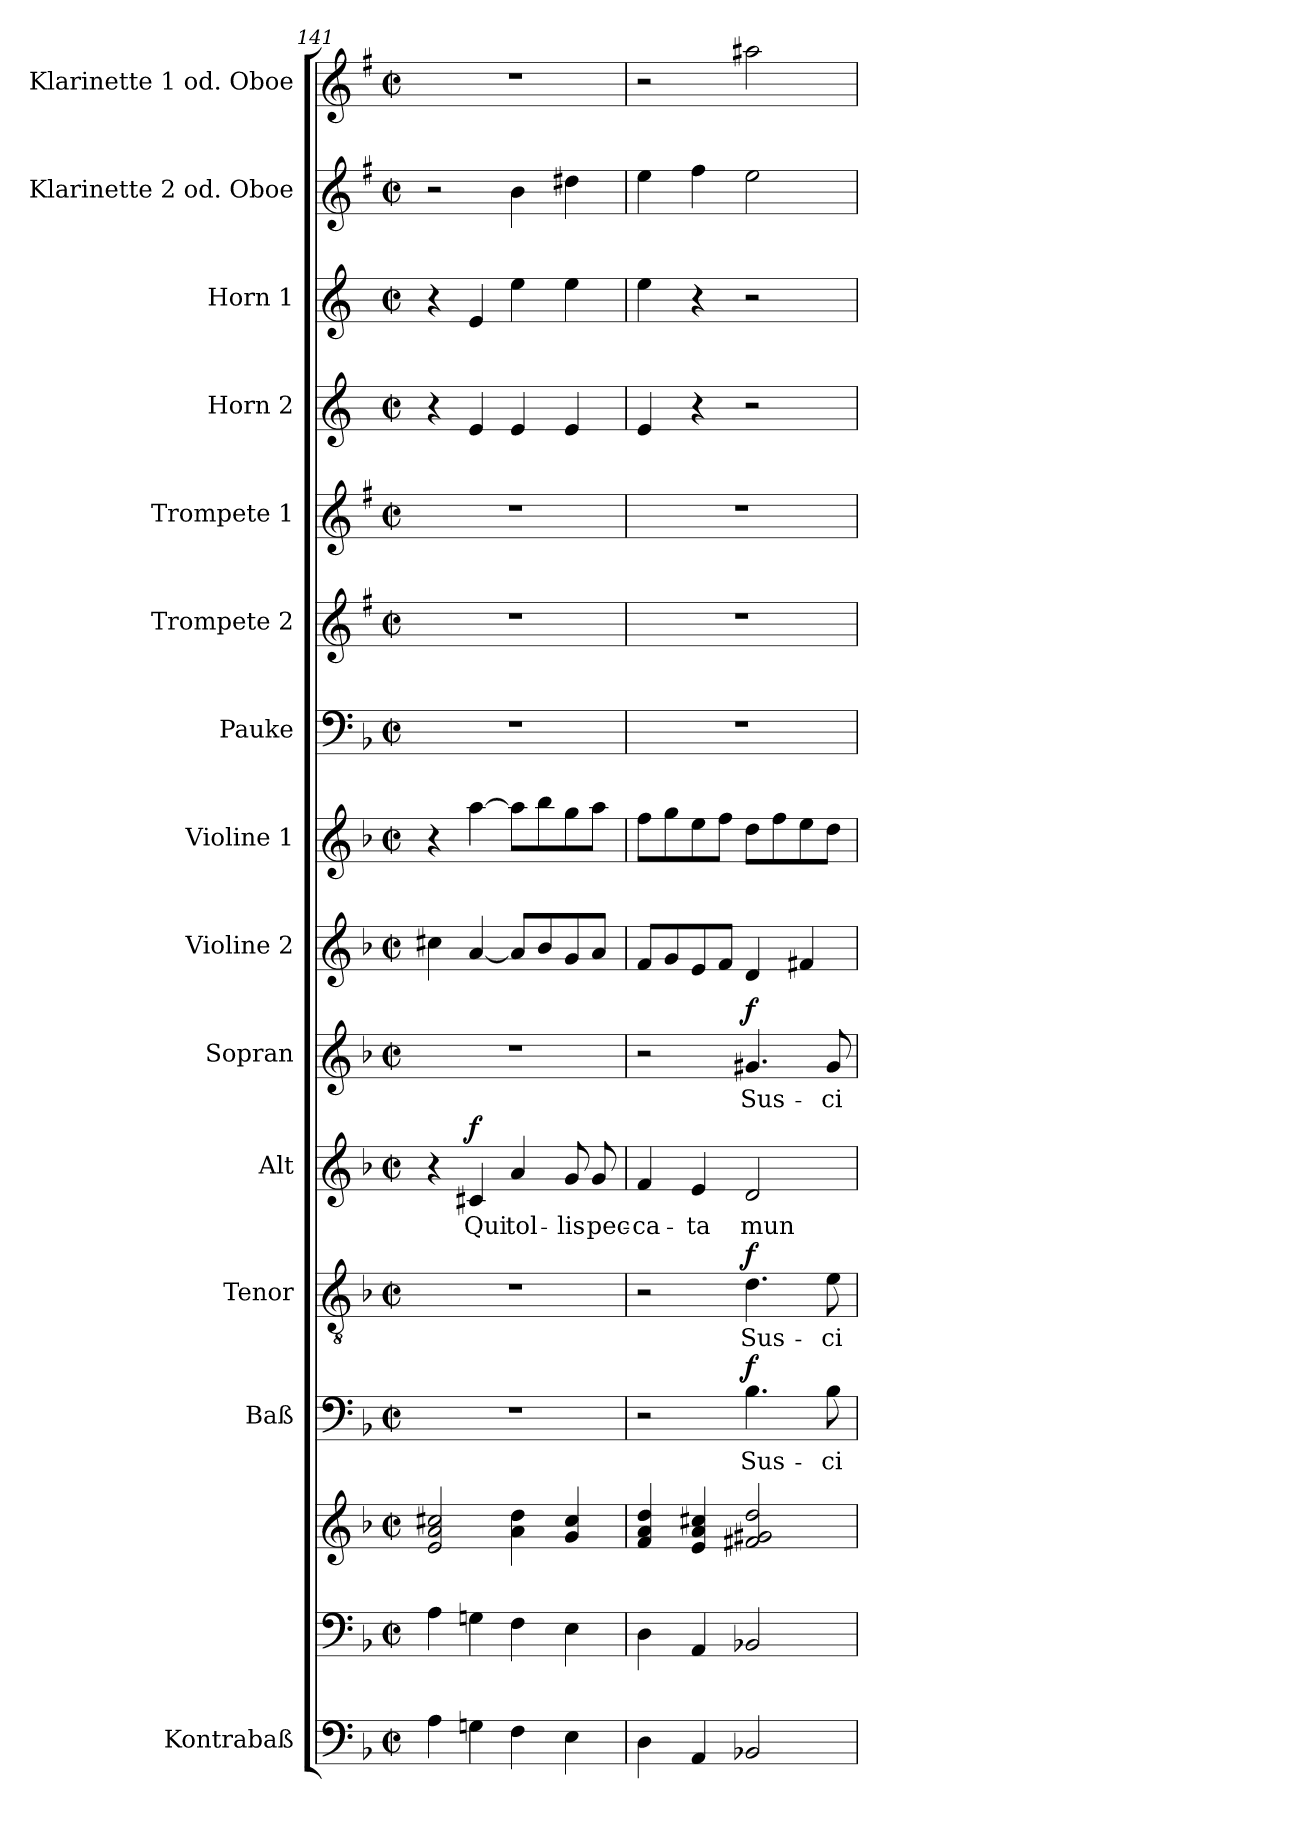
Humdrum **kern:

**kern	**kern	**kern	**kern	**text	**dynam	**kern	**text	**dynam	**kern	**text	**dynam	**kern	**text	**dynam	**kern	**kern	**kern	**kern	**kern	**kern	**kern	**kern	**kern
*part15	*part14	*part14	*part13	*part13	*part13	*part12	*part12	*part12	*part11	*part11	*part11	*part10	*part10	*part10	*part9	*part8	*part7	*part6	*part5	*part4	*part3	*part2	*part1
*staff16	*staff15	*staff14	*staff13	*staff13	*staff13	*staff12	*staff12	*staff12	*staff11	*staff11	*staff11	*staff10	*staff10	*staff10	*staff9	*staff8	*staff7	*staff6	*staff5	*staff4	*staff3	*staff2	*staff1
*I"Kontrabaß	*	*	*I"Baß	*	*	*I"Tenor	*	*	*I"Alt	*	*	*I"Sopran	*	*	*I"Violine 2	*I"Violine 1	*I"Pauke	*I"Trompete 2	*I"Trompete 1	*I"Horn 2	*I"Horn 1	*I"Klarinette 2 od. Oboe	*I"Klarinette 1 od. Oboe
*	*	*	*	*	*	*	*	*	*	*	*	*	*	*	*	*	*	*I'Tpt	*I'Tpt	*I'Hn	*I'Hn	*	*
*clefF4	*clefF4	*clefG2	*clefF4	*	*	*clefGv2	*	*	*clefG2	*	*	*clefG2	*	*	*clefG2	*clefG2	*clefF4	*clefG2	*clefG2	*clefG2	*clefG2	*clefG2	*clefG2
*ITrd7c12	*	*	*	*	*	*	*	*	*	*	*	*	*	*	*	*	*	*ITrd1c2	*ITrd1c2	*ITrd4c7	*ITrd4c7	*ITrd1c2	*ITrd1c2
*k[b-]	*k[b-]	*k[b-]	*k[b-]	*	*	*k[b-]	*	*	*k[b-]	*	*	*k[b-]	*	*	*k[b-]	*k[b-]	*k[b-]	*k[b-]	*k[b-]	*k[b-]	*k[b-]	*k[b-]	*k[b-]
*F:	*F:	*F:	*F:	*	*	*F:	*	*	*F:	*	*	*F:	*	*	*F:	*F:	*F:	*F:	*F:	*F:	*F:	*F:	*F:
*M2/2	*M2/2	*M2/2	*M2/2	*	*	*M2/2	*	*	*M2/2	*	*	*M2/2	*	*	*M2/2	*M2/2	*M2/2	*M2/2	*M2/2	*M2/2	*M2/2	*M2/2	*M2/2
*met(c|)	*met(c|)	*met(c|)	*met(c|)	*	*	*met(c|)	*	*	*met(c|)	*	*	*met(c|)	*	*	*met(c|)	*met(c|)	*met(c|)	*met(c|)	*met(c|)	*met(c|)	*met(c|)	*met(c|)	*met(c|)
=141	=141	=141	=141	=141	=141	=141	=141	=141	=141	=141	=141	=141	=141	=141	=141	=141	=141	=141	=141	=141	=141	=141	=141
4AA\	4A\	2e/ 2a/ 2cc#X/	1r	.	.	1r	.	.	4r	.	.	1r	.	.	4cc#X\	4r	1r	1r	1r	4r	4r	2r	1r
!	!	!	!	!	!	!	!	!	!	!LO:LY:b	!LO:DY:a	!	!	!	!	!	!	!	!	!	!	!	!
4GGn\	4Gn\	.	.	.	.	.	.	.	4c#X/	Qui	f	.	.	.	[4a/	[4aa\	.	.	.	4A/	4A/	.	.
!	!	!	!	!	!	!	!	!	!	!LO:LY:b	!	!	!	!	!	!	!	!	!	!	!	!	!
4FF\	4F\	4a\ 4dd\	.	.	.	.	.	.	4a/	tol-	.	.	.	.	8a/L]	8aa\L]	.	.	.	4A/	4a\	4a\	.
.	.	.	.	.	.	.	.	.	.	.	.	.	.	.	8b-/	8bb-\	.	.	.	.	.	.	.
!	!	!	!	!	!	!	!	!	!	!LO:LY:b	!	!	!	!	!	!	!	!	!	!	!	!	!
4EE\	4E\	4g/ 4cc#/	.	.	.	.	.	.	8g/	-lis	.	.	.	.	8g/	8gg\	.	.	.	4A/	4a\	4cc#X\	.
!	!	!	!	!	!	!	!	!	!	!LO:LY:b	!	!	!	!	!	!	!	!	!	!	!	!	!
.	.	.	.	.	.	.	.	.	8g/	pec-	.	.	.	.	8a/J	8aa\J	.	.	.	.	.	.	.
=142	=142	=142	=142	=142	=142	=142	=142	=142	=142	=142	=142	=142	=142	=142	=142	=142	=142	=142	=142	=142	=142	=142	=142
!	!	!	!	!	!	!	!	!	!	!LO:LY:b	!	!	!	!	!	!	!	!	!	!	!	!	!
4DD\	4D\	4f/ 4a/ 4dd/	2r	.	.	2r	.	.	4f/	-ca-	.	2r	.	.	8f/L	8ff\L	1r	1r	1r	4A/	4a\	4dd\	2r
.	.	.	.	.	.	.	.	.	.	.	.	.	.	.	8g/	8gg\	.	.	.	.	.	.	.
!	!	!	!	!	!	!	!	!	!	!LO:LY:b	!	!	!	!	!	!	!	!	!	!	!	!	!
4AAA/	4AA/	4e/ 4a/ 4cc#X/	.	.	.	.	.	.	4e/	-ta	.	.	.	.	8e/	8ee\	.	.	.	4r	4r	4ee\	.
.	.	.	.	.	.	.	.	.	.	.	.	.	.	.	8f/J	8ff\J	.	.	.	.	.	.	.
!	!	!	!	!LO:LY:b	!LO:DY:a	!	!LO:LY:b	!LO:DY:a	!	!LO:LY:b	!	!	!LO:LY:b	!LO:DY:a	!	!	!	!	!	!	!	!	!
2BBB-X/	2BB-X/	2f#X/ 2g#X/ 2dd/	4.B-\	Sus-	f	4.d\	Sus-	f	2d/	mun-	.	4.g#X/	Sus-	f	4d/	8dd\L	.	.	.	2r	2r	2dd\	2gg#X\
.	.	.	.	.	.	.	.	.	.	.	.	.	.	.	.	8ff\	.	.	.	.	.	.	.
.	.	.	.	.	.	.	.	.	.	.	.	.	.	.	4f#X/	8ee\	.	.	.	.	.	.	.
!	!	!	!	!LO:LY:b	!	!	!LO:LY:b	!	!	!	!	!	!LO:LY:b	!	!	!	!	!	!	!	!	!	!
.	.	.	8B-\	-ci-	.	8e\	-ci-	.	.	.	.	8g#/	-ci-	.	.	8dd\J	.	.	.	.	.	.	.
=	=	=	=	=	=	=	=	=	=	=	=	=	=	=	=	=	=	=	=	=	=	=	=
*-	*-	*-	*-	*-	*-	*-	*-	*-	*-	*-	*-	*-	*-	*-	*-	*-	*-	*-	*-	*-	*-	*-	*-
